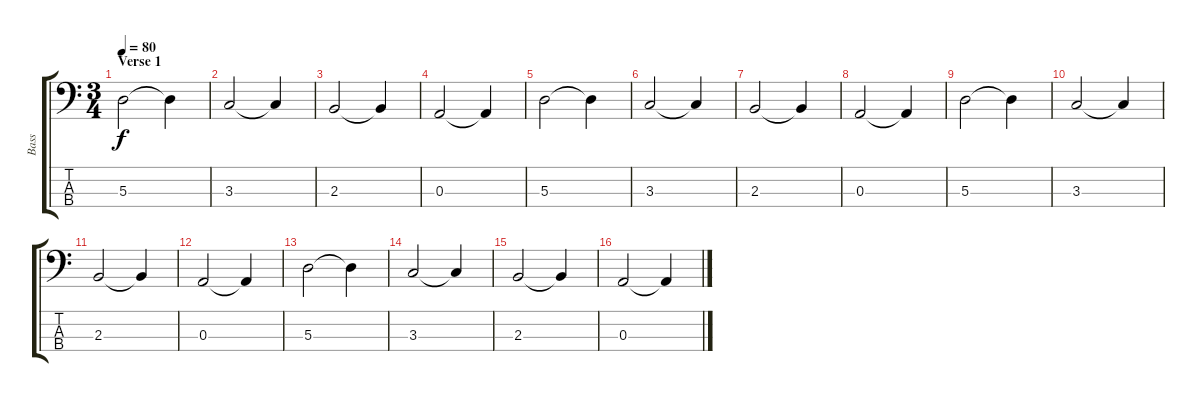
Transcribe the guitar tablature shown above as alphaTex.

\track ("Bass" "Bass") {instrument electricbassfinger}
\staff {score tabs}
\tuning (G2 D2 A1 E1) {hide}
\ts (3 4)
\section ("" "Verse 1")
\tempo 80
\clef f4
\ks c
5.3.2{dy f} 5.3{t}.4 |
3.3.2 3.3{t}.4 |
2.3.2 2.3{t}.4 |
0.3.2 0.3{t}.4 |
5.3.2 5.3{t}.4 |
3.3.2 3.3{t}.4 |
2.3.2 2.3{t}.4 |
0.3.2 0.3{t}.4 |
5.3.2 5.3{t}.4 |
3.3.2 3.3{t}.4 |
2.3.2 2.3{t}.4 |
0.3.2 0.3{t}.4 |
5.3.2 5.3{t}.4 |
3.3.2 3.3{t}.4 |
2.3.2 2.3{t}.4 |
0.3.2 0.3{t}.4
